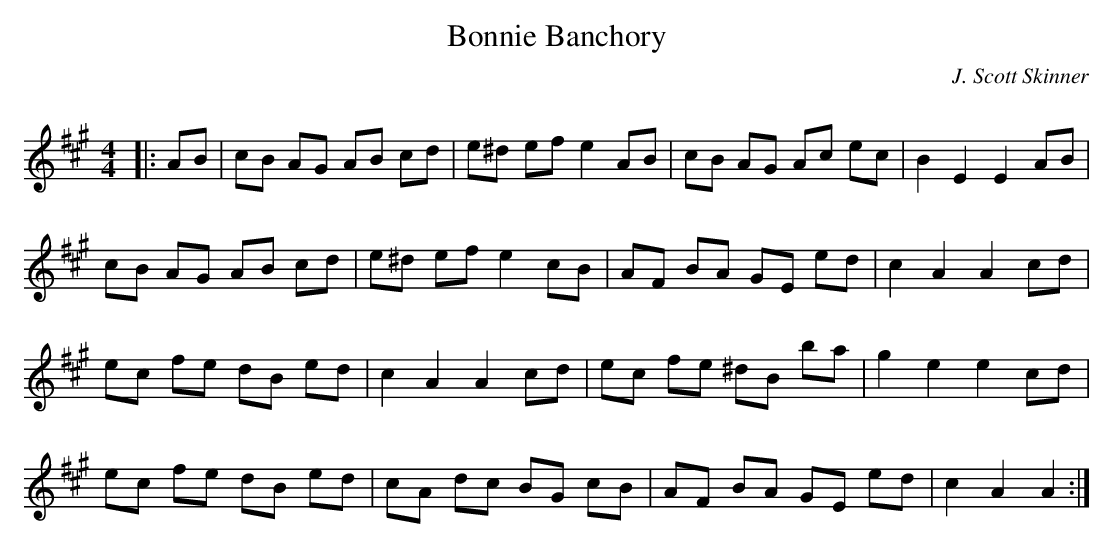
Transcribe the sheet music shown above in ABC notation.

X:1
T: Bonnie Banchory
C:J. Scott Skinner
Q: 232
K:A
M:4/4
L:1/8
|:AB|cB AG AB cd|e^d ef e2AB|cB AG Ac ec|B2E2 E2AB|
cB AG AB cd|e^d ef e2cB|AF BA GE ed|c2A2 A2cd|
ec fe dB ed|c2A2 A2cd|ec fe ^dB ba|g2e2 e2cd|
ec fe dB ed|cA dc BG cB|AF BA GE ed|c2A2 A2:|
